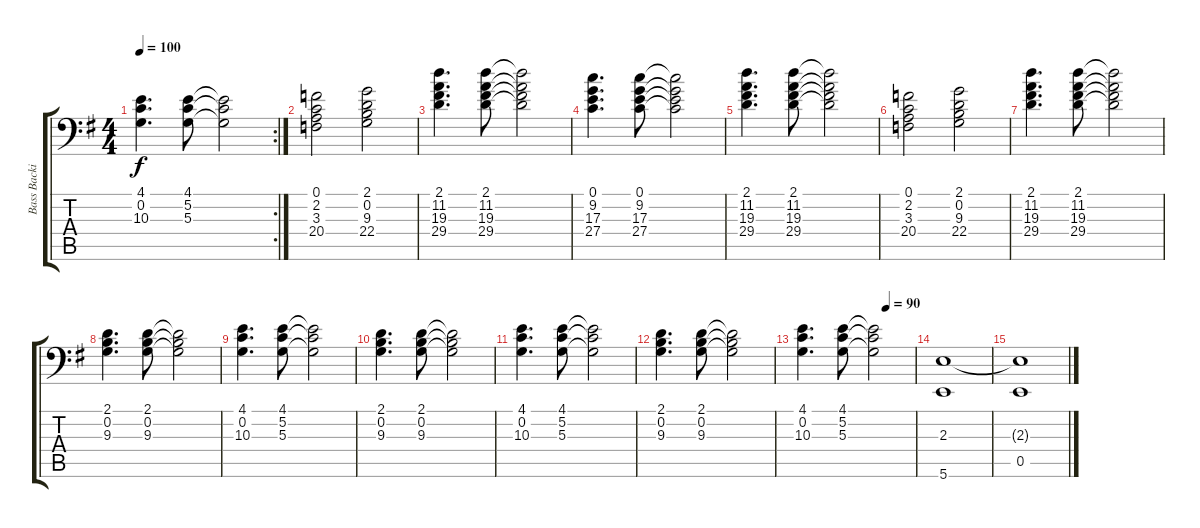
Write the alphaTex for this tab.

\track ("Bass Backing" "Bass Backi") {instrument overdrivenguitar}
\staff {score tabs}
\tuning (C3 G2 D2 A1 E1 B0) {hide}
\rc 2
\ts (4 4)
\tempo 100
\clef f4
\ks g
(4.1 0.2 10.3).4{d dy f} (4.1 5.2 5.3).8 (4.1{t} 5.2{t} 5.3{t}).2 |
(0.1 2.2 3.3 20.4).2 (2.1 0.2 9.3 22.4).2 |
(2.1 11.2 19.3 29.4).4{d} (2.1 11.2 19.3 29.4).8 (2.1{t} 11.2{t} 19.3{t} 29.4{t}).2 |
(0.1 9.2 17.3 27.4).4{d} (0.1 9.2 17.3 27.4).8 (0.1{t} 9.2{t} 17.3{t} 27.4{t}).2 |
(2.1 11.2 19.3 29.4).4{d} (2.1 11.2 19.3 29.4).8 (2.1{t} 11.2{t} 19.3{t} 29.4{t}).2 |
(0.1 2.2 3.3 20.4).2 (2.1 0.2 9.3 22.4).2 |
(2.1 11.2 19.3 29.4).4{d} (2.1 11.2 19.3 29.4).8 (2.1{t} 11.2{t} 19.3{t} 29.4{t}).2 |
(2.1 0.2 9.3).4{d} (2.1 0.2 9.3).8 (2.1{t} 0.2{t} 9.3{t}).2 |
(4.1 0.2 10.3).4{d} (4.1 5.2 5.3).8 (4.1{t} 5.2{t} 5.3{t}).2 |
(2.1 0.2 9.3).4{d} (2.1 0.2 9.3).8 (2.1{t} 0.2{t} 9.3{t}).2 |
(4.1 0.2 10.3).4{d} (4.1 5.2 5.3).8 (4.1{t} 5.2{t} 5.3{t}).2 |
(2.1 0.2 9.3).4{d} (2.1 0.2 9.3).8 (2.1{t} 0.2{t} 9.3{t}).2 |
\tempo (90 0.75)
(4.1 0.2 10.3).4{d} (4.1 5.2 5.3).8 (4.1{t} 5.2{t} 5.3{t}).2 |
(2.3 5.6).1 |
(2.3{t} 0.5).1
